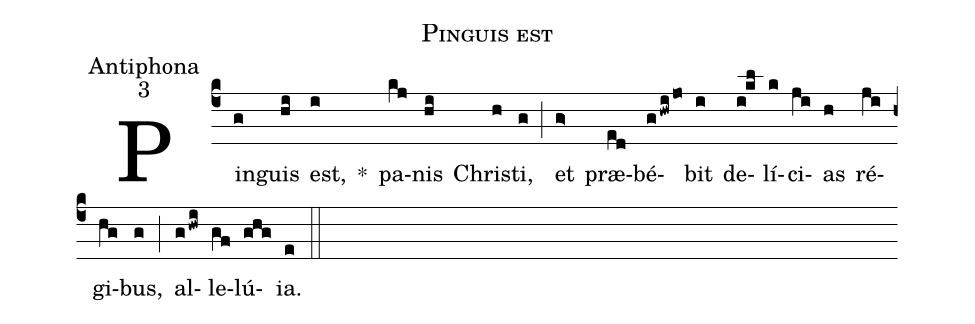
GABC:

name:Pinguis est;
office-part:Antiphona;
mode:3;
%%
(c4) Pin(g)guis(hi) est,(i) *() pa(kj)nis(hi) Chri(h)sti,(g) (;) et(g>) præ(ed)bé(ghwijo<)bit(i) de(i!kl)lí(k)ci(ji)as(h) ré(ji)gi(hg)bus,(g) (;) al(ghwi)le(gf)lú(ghg)ia.(e) (::)
